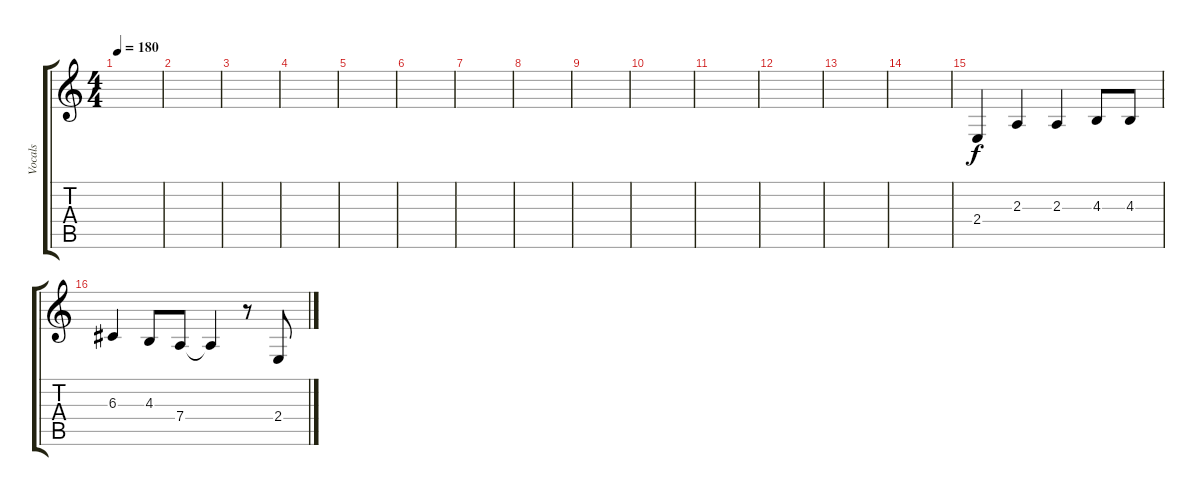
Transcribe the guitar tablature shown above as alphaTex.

\track ("Vocals" "Vocals") {instrument clarinet}
\staff {score tabs}
\tuning (E4 B3 G3 D3 A2 E2) {hide}
\ts (4 4)
\tempo 180
\clef g2
\ks c
|
|
|
|
|
|
|
|
|
|
|
|
|
|
2.4.4 2.3.4 2.3.4 4.3.8 4.3.8 |
6.3.4 4.3.8 7.4.8 7.4{t}.4 r.8 2.4.8
